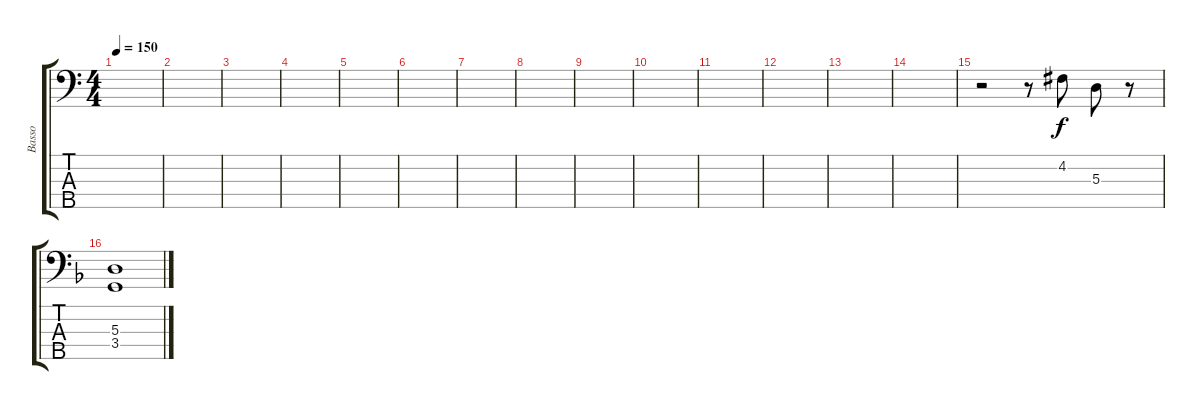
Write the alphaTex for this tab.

\track ("Basso" "Basso") {instrument electricbasspick}
\staff {score tabs}
\tuning (G2 D2 A1 E1 B0) {hide}
\ts (4 4)
\tempo 150
\clef f4
\ks c
|
|
|
|
|
|
|
|
|
|
|
|
|
|
r.2 r.8 4.2.8 5.3.8 r.8 |
\ks dminor
(5.3 3.4).1
